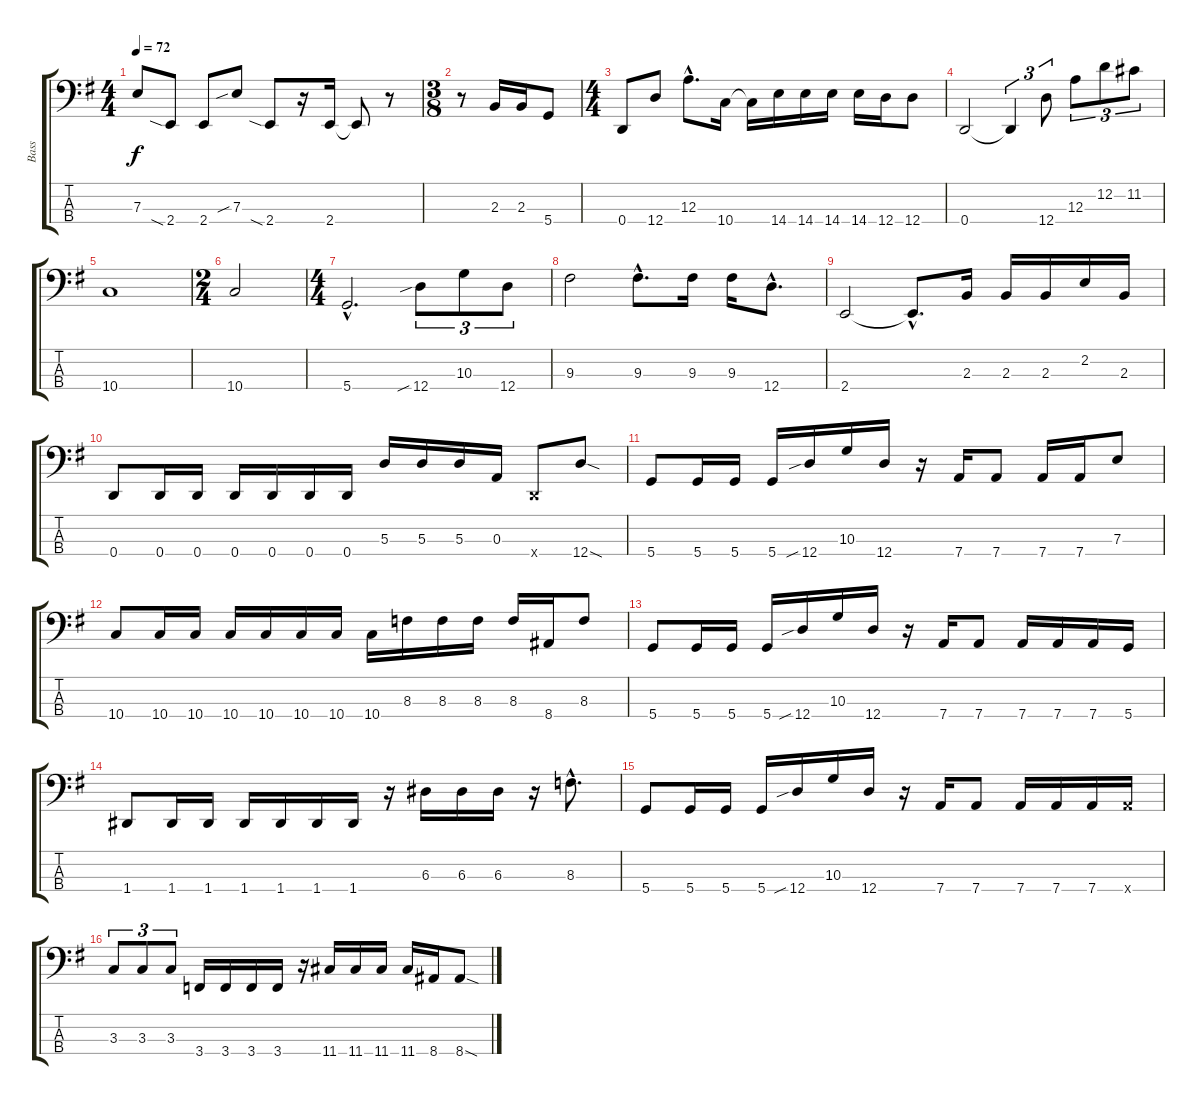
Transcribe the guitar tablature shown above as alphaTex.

\track ("Bass" "Bass") {instrument electricbassfinger}
\staff {score tabs}
\tuning (G2 D2 A1 D1) {hide}
\ts (4 4)
\tempo 72
\clef f4
\ks g
7.3.8{dy f} 2.4{sia}.8 2.4.8 7.3{sib}.8 2.4{sia}.8 r.16 2.4.16 2.4{t}.8 r.8 |
\ts (3 8)
r.8 2.3.16 2.3.16 5.4.8 |
\ts (4 4)
0.4.8 12.4.8 12.3{hac}.8{d} 10.4.16 10.4{t}.16 14.4.16 14.4.16 14.4.16 14.4.16 12.4.16 12.4.8 |
0.4.2 0.4{t}.4{tu (3 2)} 12.4.8{tu (3 2)} 12.3.8{tu (3 2)} 12.2.8{tu (3 2)} 11.2.8{tu (3 2)} |
10.4.1 |
\ts (2 4)
10.4.2 |
\ts (4 4)
5.4{hac}.2{d} 12.4{sib}.8{tu (3 2)} 10.3.8{tu (3 2)} 12.4.8{tu (3 2)} |
9.3.2 9.3{hac}.8{d} 9.3.16 9.3.16 12.4{hac}.8{d} |
2.4.2 2.4{hac t}.8{d} 2.3.16 2.3.16 2.3.16 2.2.16 2.3.16 |
0.4.8 0.4.16 0.4.16 0.4.16 0.4.16 0.4.16 0.4.16 5.3.16 5.3.16 5.3.16 0.3.16 0.4{x}.8 12.4{sod}.8 |
5.4.8 5.4.16 5.4.16 5.4.16 12.4{sib}.16 10.3.16 12.4.16 r.16 7.4.16 7.4.8 7.4.16 7.4.16 7.3.8 |
10.4.8 10.4.16 10.4.16 10.4.16 10.4.16 10.4.16 10.4.16 10.4.16 8.3.16 8.3.16 8.3.16 8.3.16 8.4.16 8.3.8 |
5.4.8 5.4.16 5.4.16 5.4.16 12.4{sib}.16 10.3.16 12.4.16 r.16 7.4.16 7.4.8 7.4.16 7.4.16 7.4.16 5.4.16 |
1.4.8 1.4.16 1.4.16 1.4.16 1.4.16 1.4.16 1.4.16 r.16 6.3.16 6.3.16 6.3.16 r.16 8.3{hac}.8{d} |
5.4.8 5.4.16 5.4.16 5.4.16 12.4{sib}.16 10.3.16 12.4.16 r.16 7.4.16 7.4.8 7.4.16 7.4.16 7.4.16 7.4{x}.16 |
3.3.8{tu (3 2)} 3.3.8{tu (3 2)} 3.3.8{tu (3 2)} 3.4.16 3.4.16 3.4.16 3.4.16 r.16 11.4.16 11.4.16 11.4.16 11.4.16 8.4.16 8.4{sod}.8
